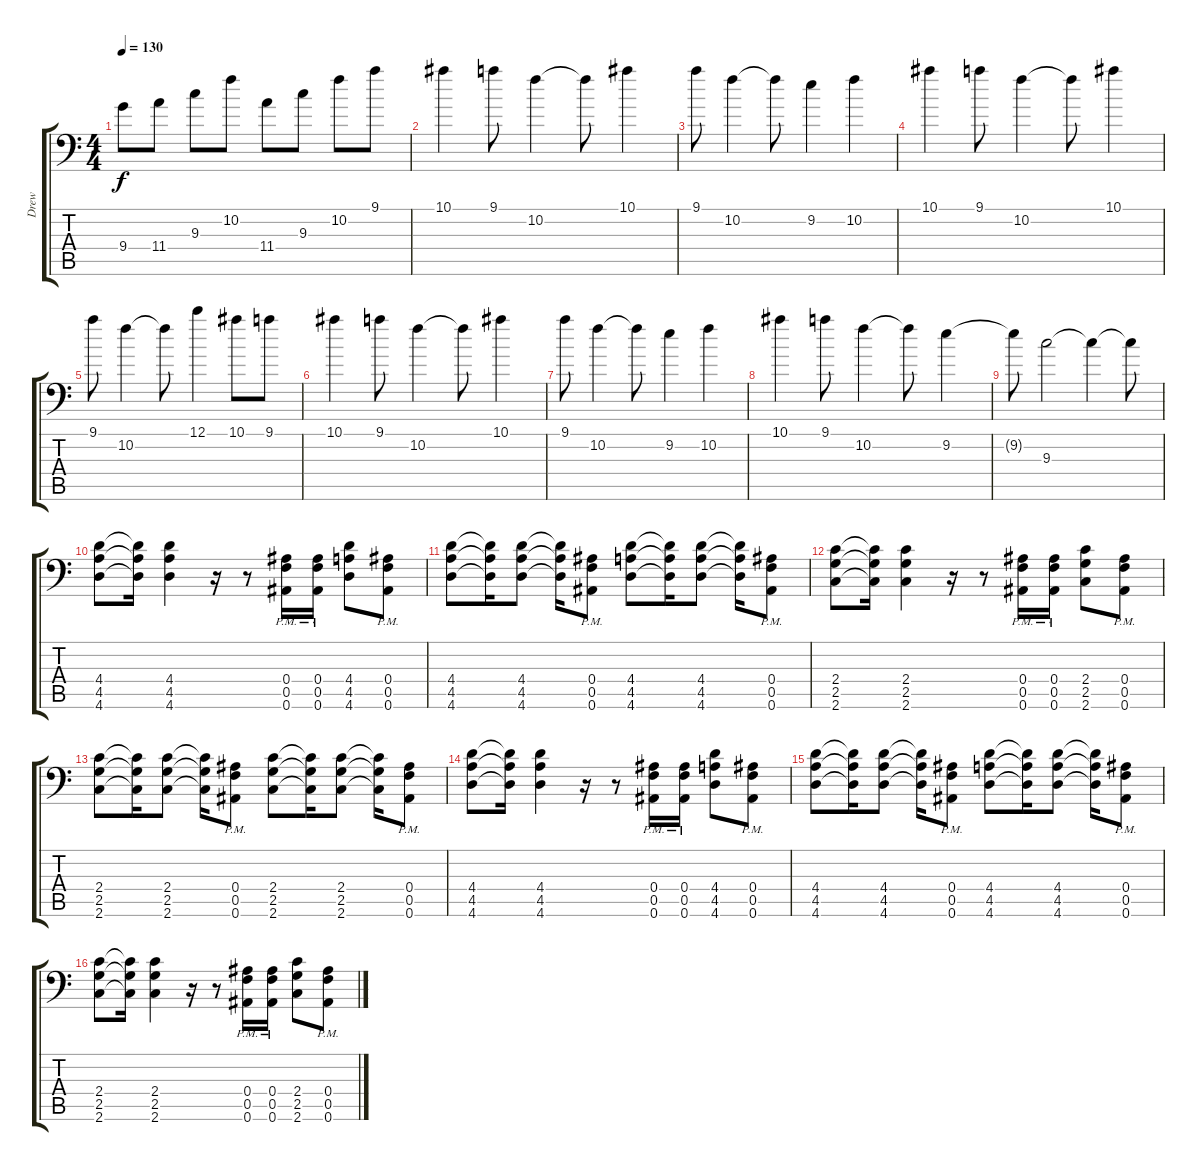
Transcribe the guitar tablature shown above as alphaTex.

\track ("Drew" "Drew") {instrument distortionguitar}
\staff {score tabs}
\tuning (C4 G3 Eb3 Bb2 F2 Bb1) {hide}
\ts (4 4)
\tempo 130
\clef f4
\ks c
9.4.8{dy f} 11.4.8 9.3.8 10.2.8 11.4.8 9.3.8 10.2.8 9.1.8 |
10.1.4 9.1.8 10.2.4 10.2{t}.8 10.1.4 |
9.1.8 10.2.4 10.2{t}.8 9.2.4 10.2.4 |
10.1.4 9.1.8 10.2.4 10.2{t}.8 10.1.4 |
9.1.8 10.2.4 10.2{t}.8 12.1.4 10.1.8 9.1.8 |
10.1.4 9.1.8 10.2.4 10.2{t}.8 10.1.4 |
9.1.8 10.2.4 10.2{t}.8 9.2.4 10.2.4 |
10.1.4 9.1.8 10.2.4 10.2{t}.8 9.2.4 |
9.2{t}.8 9.3.2 9.3{t}.4 9.3{t}.8 |
(4.4 4.5 4.6).8 (4.4{t} 4.5{t} 4.6{t}).16 (4.4 4.5 4.6).4 r.16 r.8 (0.4{pm} 0.5{pm} 0.6{pm}).16 (0.4{pm} 0.5{pm} 0.6{pm}).16 (4.4 4.5 4.6).8 (0.4{pm} 0.5{pm} 0.6{pm}).8 |
(4.4 4.5 4.6).8 (4.4{t} 4.5{t} 4.6{t}).16 (4.4 4.5 4.6).8 (4.4{t} 4.5{t} 4.6{t}).16 (0.4{pm} 0.5{pm} 0.6{pm}).8 (4.4 4.5 4.6).8 (4.4{t} 4.5{t} 4.6{t}).16 (4.4 4.5 4.6).8 (4.4{t} 4.5{t} 4.6{t}).16 (0.4{pm} 0.5{pm} 0.6{pm}).8 |
(2.4 2.5 2.6).8 (2.4{t} 2.5{t} 2.6{t}).16 (2.4 2.5 2.6).4 r.16 r.8 (0.4{pm} 0.5{pm} 0.6{pm}).16 (0.4{pm} 0.5{pm} 0.6{pm}).16 (2.4 2.5 2.6).8 (0.4{pm} 0.5{pm} 0.6{pm}).8 |
(2.4 2.5 2.6).8 (2.4{t} 2.5{t} 2.6{t}).16 (2.4 2.5 2.6).8 (2.4{t} 2.5{t} 2.6{t}).16 (0.4{pm} 0.5{pm} 0.6{pm}).8 (2.4 2.5 2.6).8 (2.4{t} 2.5{t} 2.6{t}).16 (2.4 2.5 2.6).8 (2.4{t} 2.5{t} 2.6{t}).16 (0.4{pm} 0.5{pm} 0.6{pm}).8 |
(4.4 4.5 4.6).8 (4.4{t} 4.5{t} 4.6{t}).16 (4.4 4.5 4.6).4 r.16 r.8 (0.4{pm} 0.5{pm} 0.6{pm}).16 (0.4{pm} 0.5{pm} 0.6{pm}).16 (4.4 4.5 4.6).8 (0.4{pm} 0.5{pm} 0.6{pm}).8 |
(4.4 4.5 4.6).8 (4.4{t} 4.5{t} 4.6{t}).16 (4.4 4.5 4.6).8 (4.4{t} 4.5{t} 4.6{t}).16 (0.4{pm} 0.5{pm} 0.6{pm}).8 (4.4 4.5 4.6).8 (4.4{t} 4.5{t} 4.6{t}).16 (4.4 4.5 4.6).8 (4.4{t} 4.5{t} 4.6{t}).16 (0.4{pm} 0.5{pm} 0.6{pm}).8 |
(2.4 2.5 2.6).8 (2.4{t} 2.5{t} 2.6{t}).16 (2.4 2.5 2.6).4 r.16 r.8 (0.4{pm} 0.5{pm} 0.6{pm}).16 (0.4{pm} 0.5{pm} 0.6{pm}).16 (2.4 2.5 2.6).8 (0.4{pm} 0.5{pm} 0.6{pm}).8
